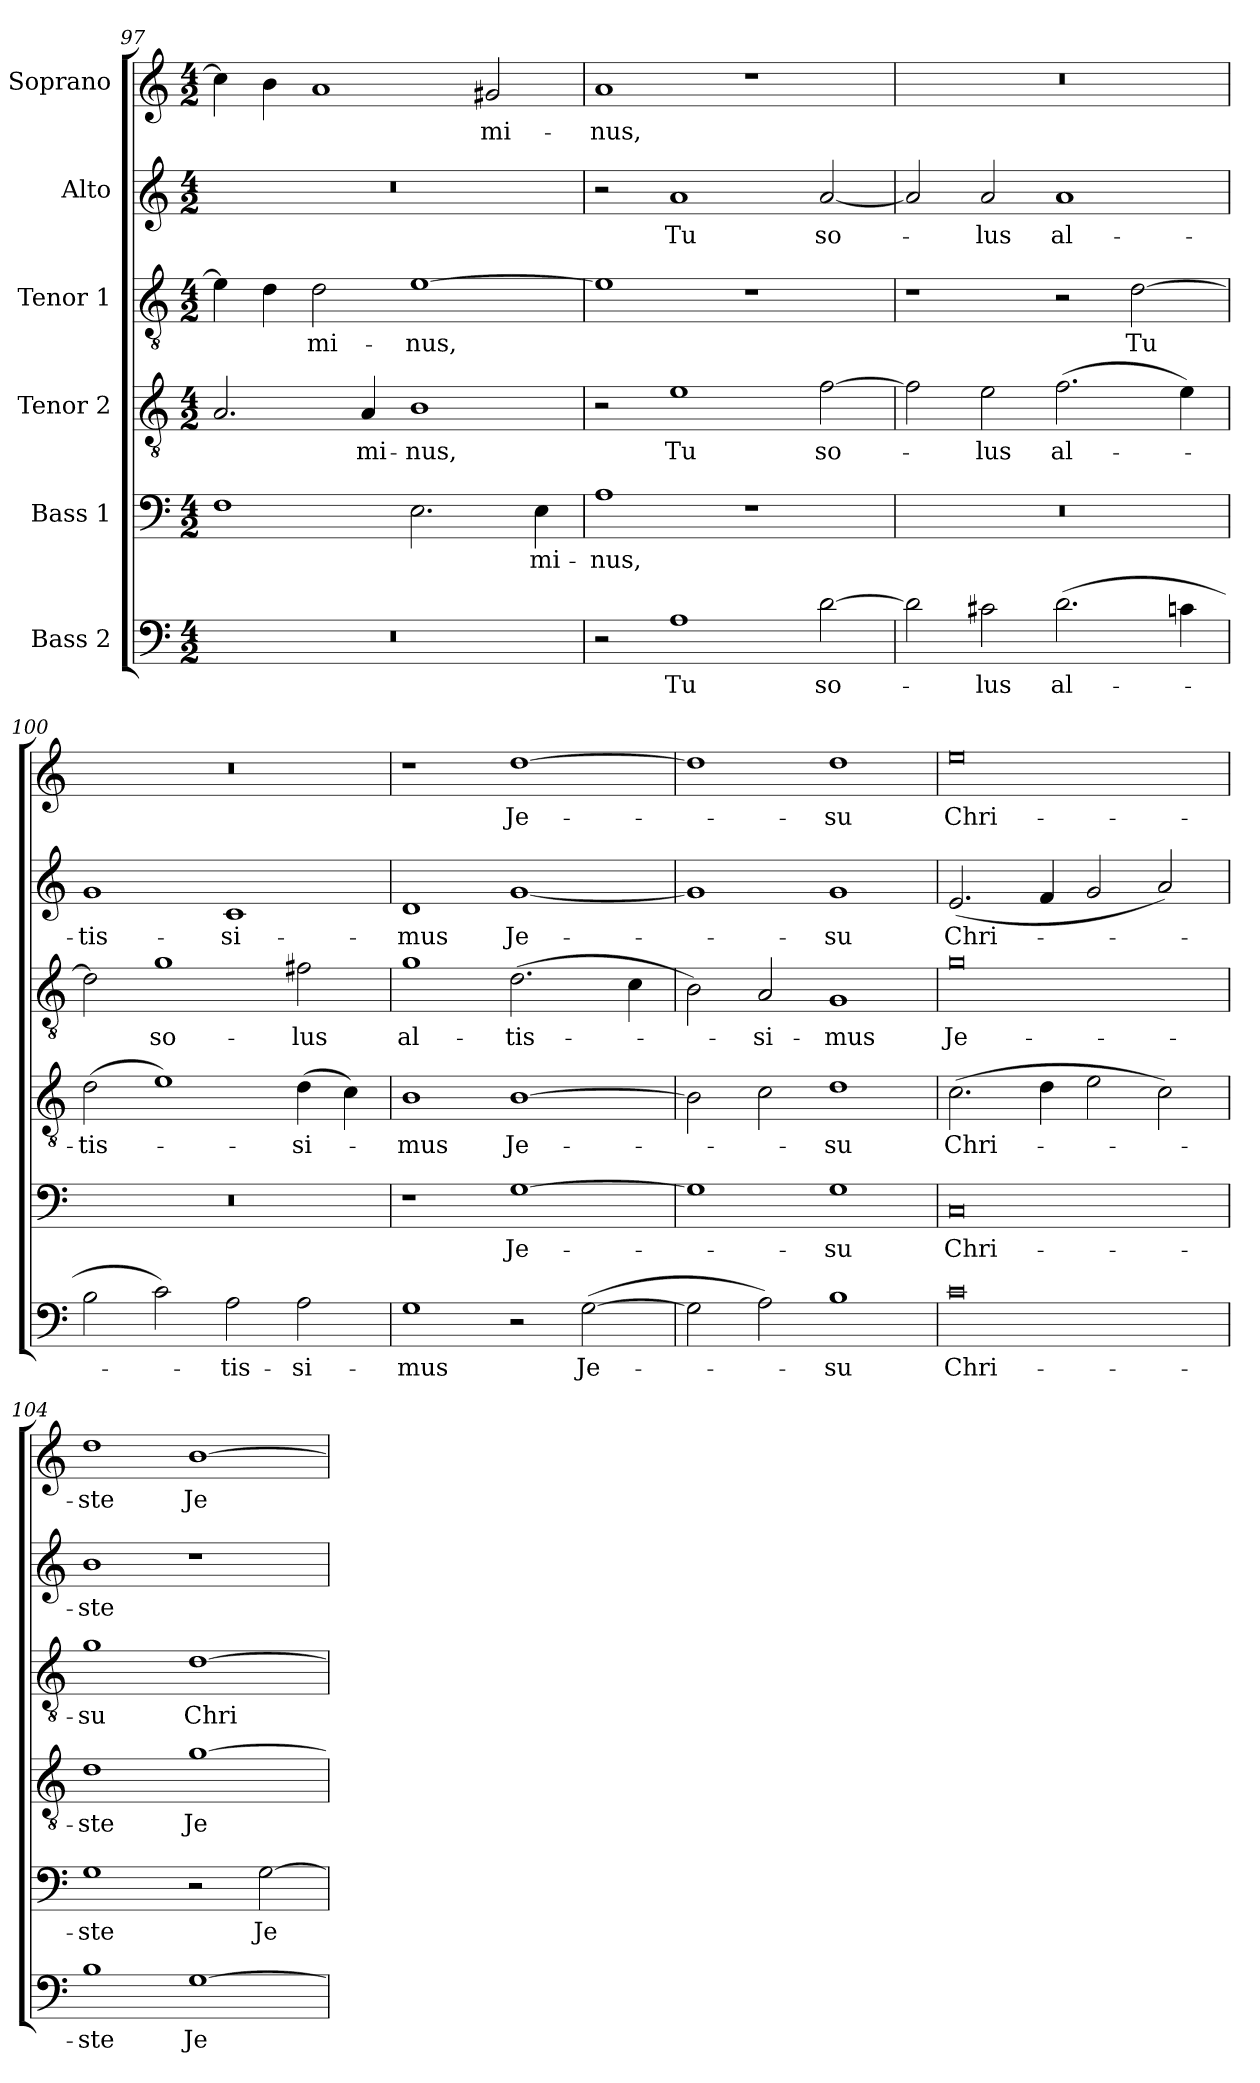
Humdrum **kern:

**kern	**text	**kern	**text	**kern	**text	**kern	**text	**kern	**text	**kern	**text
*part6	*part6	*part5	*part5	*part4	*part4	*part3	*part3	*part2	*part2	*part1	*part1
*staff6	*staff6	*staff5	*staff5	*staff4	*staff4	*staff3	*staff3	*staff2	*staff2	*staff1	*staff1
*I"Bass 2	*	*I"Bass 1	*	*I"Tenor 2	*	*I"Tenor 1	*	*I"Alto	*	*I"Soprano	*
*clefF4	*	*clefF4	*	*clefGv2	*	*clefGv2	*	*clefG2	*	*clefG2	*
*k[]	*	*k[]	*	*k[]	*	*k[]	*	*k[]	*	*k[]	*
*C:	*	*C:	*	*C:	*	*C:	*	*C:	*	*C:	*
*M4/2	*	*M4/2	*	*M4/2	*	*M4/2	*	*M4/2	*	*M4/2	*
=97	=97	=97	=97	=97	=97	=97	=97	=97	=97	=97	=97
0r	.	1F	.	2.A/	.	4e\]	.	0r	.	4cc\]	.
.	.	.	.	.	.	4d\	.	.	.	4b\	.
.	.	.	.	.	.	2d\	-mi-	.	.	1a	.
.	.	.	.	4A/	-mi-	.	.	.	.	.	.
.	.	2.E\	.	1B	-nus,	[1e	-nus,	.	.	.	.
.	.	.	.	.	.	.	.	.	.	2g#X/	-mi-
.	.	4E\	-mi-	.	.	.	.	.	.	.	.
!!LO:LB:g=z
=98	=98	=98	=98	=98	=98	=98	=98	=98	=98	=98	=98
2r	.	1A	-nus,	2r	.	1e]	.	2r	.	1a	-nus,
1A	Tu	.	.	1e	Tu	.	.	1a	Tu	.	.
.	.	1r	.	.	.	1r	.	.	.	1r	.
[2d\	so-	.	.	[2f\	so-	.	.	[2a/	so-	.	.
=99	=99	=99	=99	=99	=99	=99	=99	=99	=99	=99	=99
2d\]	.	0r	.	2f\]	.	1r	.	2a/]	.	0r	.
2c#X\	-lus	.	.	2e\	-lus	.	.	2a/	-lus	.	.
(2.d\	al-	.	.	(2.f\	al-	2r	.	1a	al-	.	.
.	.	.	.	.	.	[2d\	Tu	.	.	.	.
4cn\	.	.	.	4e\)	.	.	.	.	.	.	.
=100	=100	=100	=100	=100	=100	=100	=100	=100	=100	=100	=100
2B\	.	0r	.	(2d\	-tis-	2d\]	.	1g	-tis-	0r	.
2c\)	.	.	.	1e)	.	1g	so-	.	.	.	.
2A\	-tis-	.	.	.	.	.	.	1c	-si-	.	.
2A\	-si-	.	.	(4d\	-si-	2f#X\	-lus	.	.	.	.
.	.	.	.	4c\)	.	.	.	.	.	.	.
=101	=101	=101	=101	=101	=101	=101	=101	=101	=101	=101	=101
1G	-mus	1r	.	1B	-mus	1g	al-	1d	-mus	1r	.
2r	.	[1G	Je-	[1B	Je-	(2.d\	-tis-	[1g	Je-	[1dd	Je-
([2G\	Je-	.	.	.	.	.	.	.	.	.	.
.	.	.	.	.	.	4c\	.	.	.	.	.
=102	=102	=102	=102	=102	=102	=102	=102	=102	=102	=102	=102
2G\]	.	1G]	.	2B\]	.	2B\)	.	1g]	.	1dd]	.
2A\)	.	.	.	2c\	.	2A/	-si-	.	.	.	.
1B	-su	1G	-su	1d	-su	1G	-mus	1g	-su	1dd	-su
=103	=103	=103	=103	=103	=103	=103	=103	=103	=103	=103	=103
0c	Chri-	0C	Chri-	(2.c\	Chri-	0g	Je-	(2.e/	Chri-	0ee	Chri-
.	.	.	.	4d\	.	.	.	4f/	.	.	.
.	.	.	.	2e\	.	.	.	2g/	.	.	.
.	.	.	.	2c\)	.	.	.	2a/)	.	.	.
!!LO:PB:g=z
=104	=104	=104	=104	=104	=104	=104	=104	=104	=104	=104	=104
1B	-ste	1G	-ste	1d	-ste	1g	-su	1b	-ste	1dd	-ste
[1G	Je-	2r	.	[1g	Je-	[1d	Chri-	1r	.	[1b	Je-
.	.	[2G\	Je-	.	.	.	.	.	.	.	.
=	=	=	=	=	=	=	=	=	=	=	=
*-	*-	*-	*-	*-	*-	*-	*-	*-	*-	*-	*-
